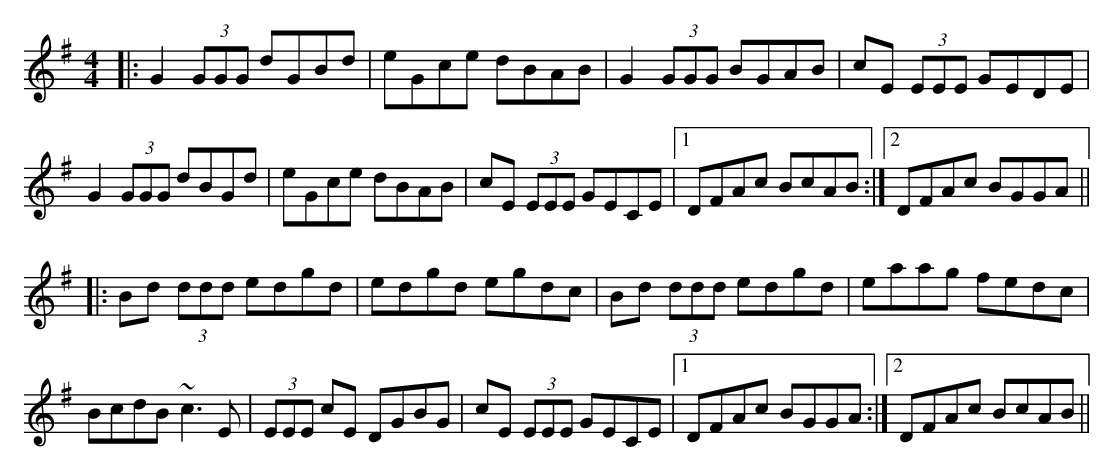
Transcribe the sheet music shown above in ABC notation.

X:1
M:4/4
K:G
|:G2 (3GGG dGBd|eGce dBAB|G2 (3GGG BGAB|cE (3EEE GEDE|
G2 (3GGG dBGd|eGce dBAB|cE (3EEE GECE|1 DFAc BcAB:|2 DFAc BGGA||
|:Bd (3ddd edgd|edgd egdc|Bd (3ddd edgd|eaag fedc|
BcdB ~c3 E|(3EEE cE DGBG|cE (3EEE GECE|1 DFAc BGGA:|2 DFAc BcAB||
